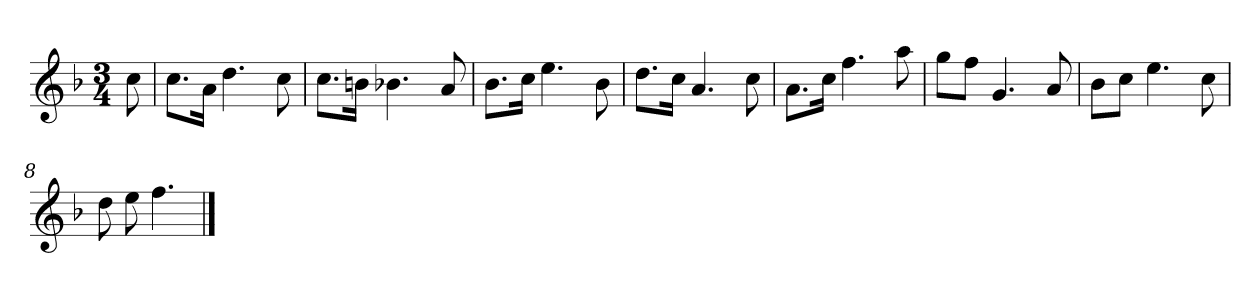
**kern
*part1
*staff1
*k[b-]
*M3/4
*MM120
=
8cc
=1
8.ccL
16aJk
4.dd
8cc
=2
8.ccL
16bnJk
4.b-X
8a
=3
8.b-L
16ccJk
4.ee
8b-
=4
8.ddL
16ccJk
4.a
8cc
=5
8.aL
16ccJk
4.ff
8aa
=6
8ggL
8ffJ
4.g
8a
=7
8b-L
8ccJ
4.ee
8cc
=8
8dd
8ee
4.ff
==
*-
